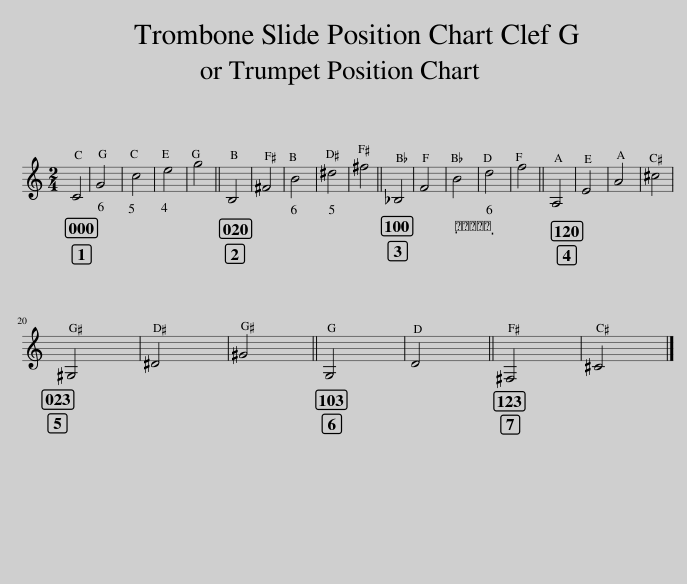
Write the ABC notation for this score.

X:1
L:1/8
M:2/4
I:linebreak $
K:none
V:1 treble transpose=-14
V:1
[K:C] C4 | G4 | c4 | e4 | g4 || %5
 B,4 | ^F4 | B4 | ^d4 | ^f4 || %10
 _B,4 | F4 | B4 | d4 | f4 || %15
 A,4 | E4 | A4 | ^c4 |$ ^G,4 | %20
 ^D4 | ^G4 || G,4 | D4 || ^F,4 | %25
 ^C4 |] %26
